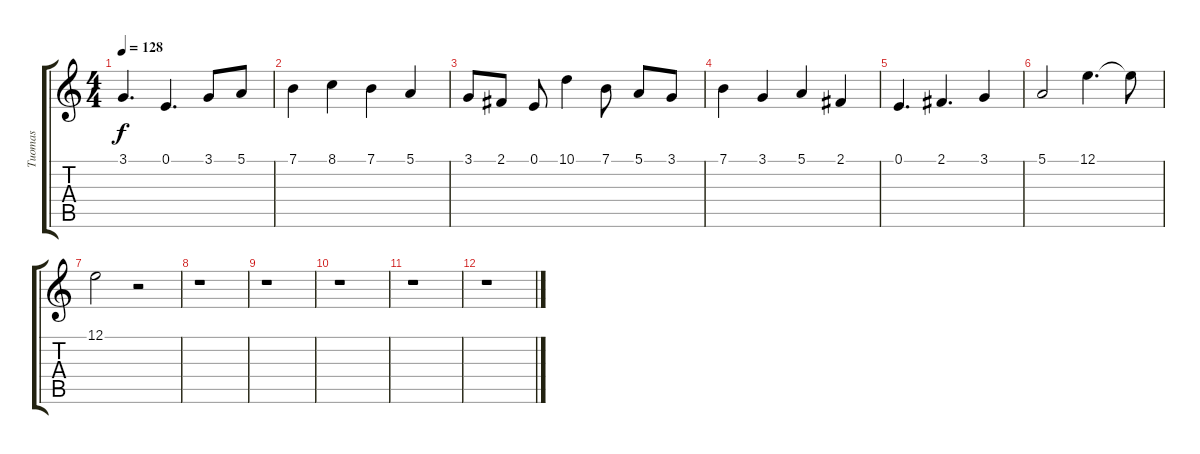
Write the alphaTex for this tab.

\track ("Tuomas" "Tuomas") {instrument acousticgrandpiano}
\staff {score tabs}
\tuning (E4 B3 G3 D3 A2 E2) {hide}
\ts (4 4)
\tempo 128
\clef g2
\ks c
3.1.4{d dy f} 0.1.4{d} 3.1.8 5.1.8 |
7.1.4 8.1.4 7.1.4 5.1.4 |
3.1.8 2.1.8 0.1.8 10.1.4 7.1.8 5.1.8 3.1.8 |
7.1.4 3.1.4 5.1.4 2.1.4 |
0.1.4{d} 2.1.4{d} 3.1.4 |
5.1.2 12.1.4{d} 12.1{t}.8 |
12.1.2 r.2 |
r.1 |
r.1 |
r.1 |
r.1 |
r.1
